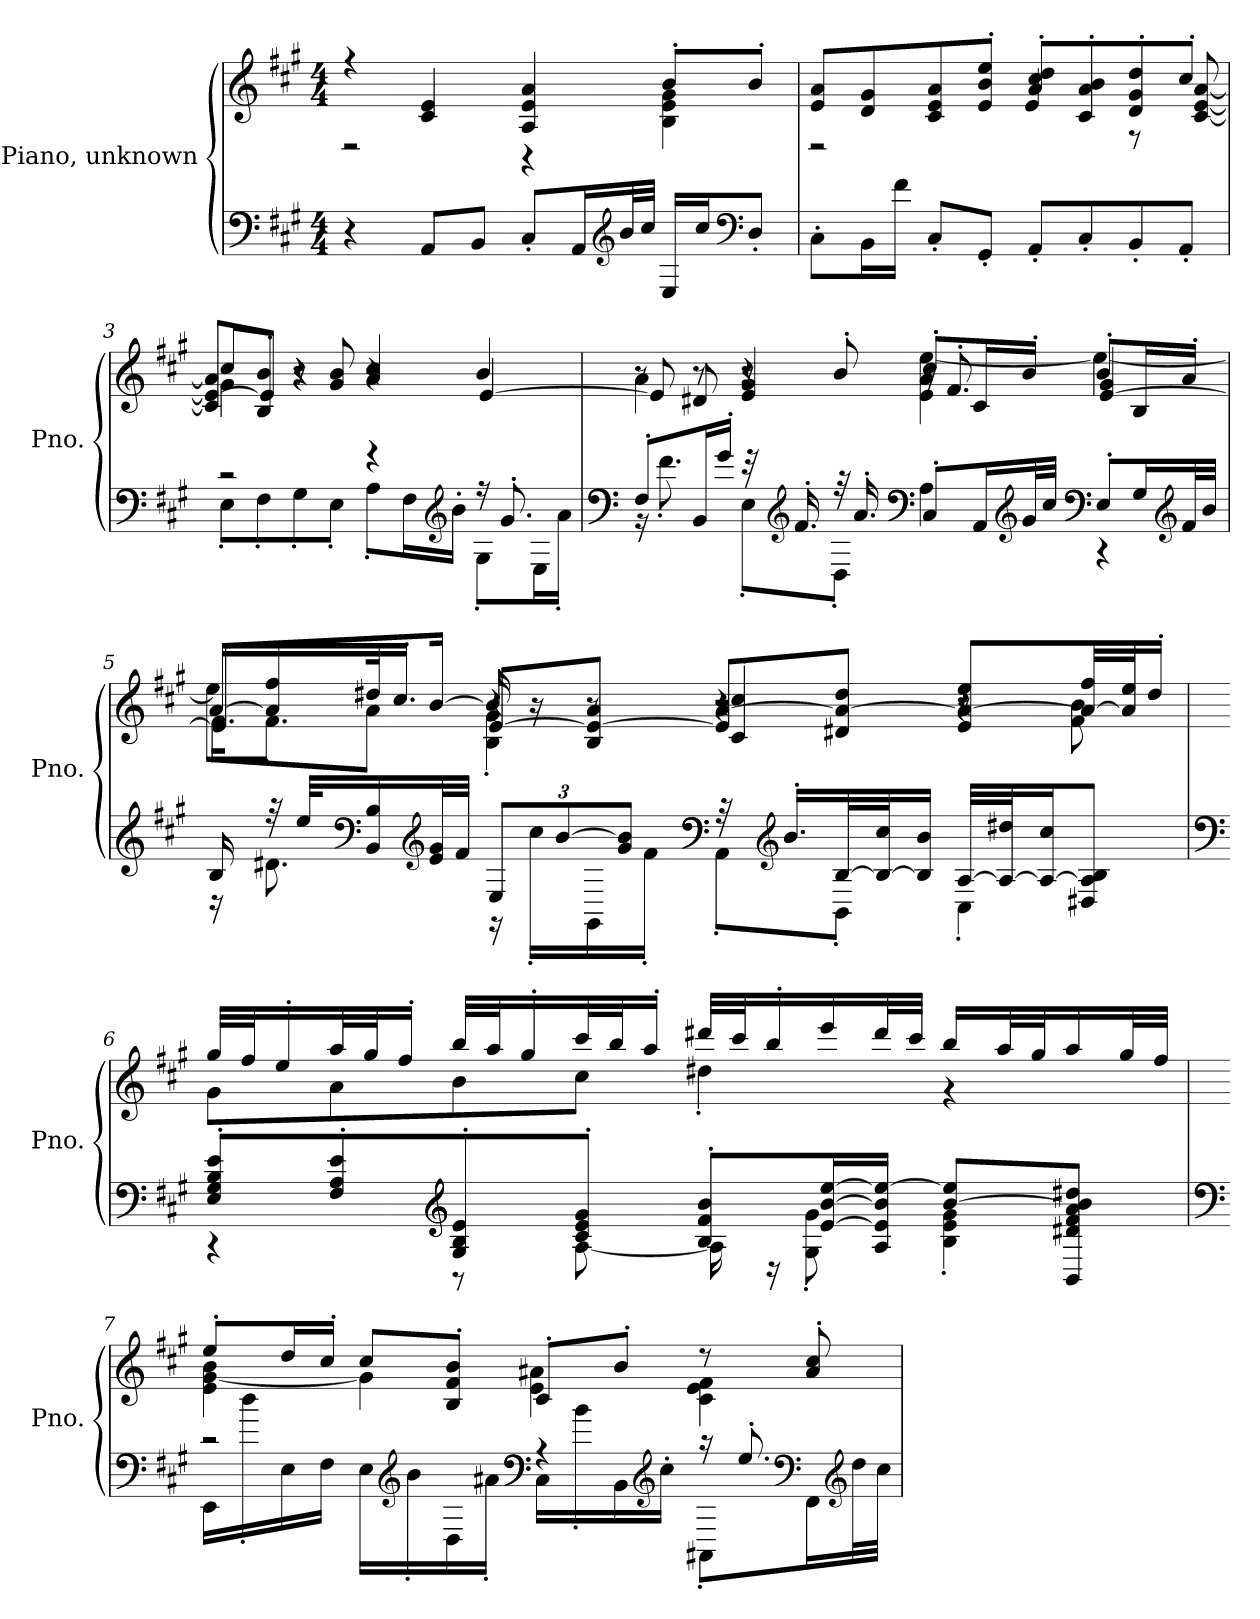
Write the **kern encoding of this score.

**kern	**kern
*part1	*part1
*staff2	*staff1
*I"Piano, unknown	*
*I'Pno.	*
*clefF4	*clefG2
*k[f#c#g#]	*k[f#c#g#]
*M4/4	*M4/4
*MM120	*MM120
=1	=1
*	*^
4r	4r	2r
8AA/L	4c#/ 4e/	.
8BB/J	.	.
8C#'/L	4A/ 4e/ 4a/	4r
16AA/L	.	.
*clefG2	*	*
32b/L	.	.
32cc#/JJJ	.	.
16E/LL	8b'/L	4B\ 4e\ 4g#\
16cc#/J	.	.
*clefF4	*	*
8D'/J	8b'/J	.
=2	=2	=2
8C#'\L	8e/ 8a/L	2r
16BB\L	8d/ 8g#/	.
16f#\JJ	.	.
8C#'/L	8c#/ 8e/ 8a/	.
8GG#'/J	8e/' 8b/' 8ee/'J	.
8AA'/L	8a/' 8cc#/' 8dd/'L	4e/
8C#'/	8c#/' 8a/' 8b/'	.
8BB'/	8d/' 8g#/' 8dd/'	8r
8AA'/J	8cc#'/J	[8c#/ [8e/ [8a/
=3	=3	=3
*^	*	*^
2r	8E'\L	8cc#/L	4g#\	8c#/] 8e/_ 8a/]L
.	8F#'\	8B/' 8b/'J	.	8e/J]
.	8G#'\	8r	4r	4r
.	8E'\J	8g#/ 8b/	.	.
4r	8A'\L	4a/ 4cc#/	2r	4r
.	16F#\L	.	.	.
*clefG2	*	*	*	*
.	16b'\JJ	.	.	.
16r	8G#'\L	4b/	.	[4e/
8.g#'/	.	.	.	.
.	16E\L	.	.	.
.	16a'\JJ	.	.	.
!!LO:LB:g=z	!!	!!
=4	=4	=4	=4	=4
*clefF4	*	*	*	*
8F#'/L	16r	8r	4a\	8e/]
.	8.f#'\	.	.	.
16BB/L	.	8d#X/	.	8r
16g#'/JJ	.	.	.	.
32r	8E'\L	8r	4r	4e/ 4g#/
*clefG2	*	*	*	*
16.f#'/	.	.	.	.
32r	8D'\J	8b'/	.	.
16.a'/	.	.	.	.
*clefF4	*	*	*	*
8C#'/L	4A\	8cc#'/L	4e\ 4a\ [4ee\	16r
.	.	.	.	8.f#'/
16AA/L	.	16c#/L	.	.
*clefG2	*	*	*	*
32g#/L	.	16b'/JJ	.	.
32cc#/JJJ	.	.	.	.
*clefF4	*	*	*	*
8E'/L	4r	8b'/L	4ee\_	[4e/ 4g#/
16G#/L	.	16B/L	.	.
*clefG2	*	*	*	*
32f#/L	.	16a'/JJ	.	.
32b/JJJ	.	.	.	.
!!LO:LB:g=z
=5	=5	=5	=5	=5
*	*	*	*	*^
16B/	16r	[16a/LL	8ee\L]	8.e/L]	16f#'\KL
32r	8.d#X\	16a/] 16ff#/	.	.	8.f#'\J
32ee/KLL	.	.	.	.	.
*clefF4	*	*	*	*	*
16BB/ 16B/	.	32dd#X/K	8a\J	.	.
.	.	16.cc#'/JJ	.	.	.
*clefG2	*	*	*	*	*
32e/ 32g#/L	.	.	.	[16b/Jk	.
32f#/JJJ	.	.	.	.	.
*Xbrackettup	*	*	*	*	*
12E/L	16r	[8e/L	4r	16b/]	4B\' 4g#\'
.	16cc#'\LL	.	.	16r	.
[12b/	.	.	.	.	.
.	16GG#\	8B/ 8e/_ 8a/J	.	8r	.
12g#/ 12b/]J	.	.	.	.	.
.	16f#'\JJ	.	.	.	.
*clefF4	*	*	*	*	*
32r	8AA'\L	8e/] [8a/L	4r	4c#/' 4cc#/'	2r
*clefG2	*	*	*	*	*
16.b'/LL	.	.	.	.	.
[32B/L	8BB'\J	8d#X/ 8a/_ 8dd#/J	.	.	.
32B/_ 32cc#/J	.	.	.	.	.
16B/] 16b/JJ	.	.	.	.	.
[32A/LLL	4C#'\	8e/ 8a/_ 8ee/L	8r	4r	.
32A/_ 32dd#X/J	.	.	.	.	.
16A/_ 16cc#/J	.	.	.	.	.
8D#X/ 8A/] 8B/J	.	32a/_ 32ff#/LL	8f#\ 8b\	.	.
.	.	32a/] 32ee/J	.	.	.
.	.	16dd#'/JJ	.	.	.
*	*	*v	*v	*v	*v
!!LO:LB:g=z
=6	=6	=6
*clefF4	*	*
*	*	*^
8E/' 8G#/' 8B/' 8e/'L	4r	32gg#/LLL	8g#\L
.	.	32ff#/J	.
.	.	16ee'/	.
8F#/' 8A/' 8e/'	.	32aa/L	8a\
.	.	32gg#/J	.
.	.	16ff#'/JJ	.
*clefG2	*	*	*
8G#/' 8B/' 8e/'	8r	32bb/LLL	8b\
.	.	32aa/J	.
.	.	16gg#'/	.
8c#/' 8e/' 8g#/'J	[8A\	32ccc#/L	8cc#\J
.	.	32bb/J	.
.	.	16aa'/JJ	.
8B/' 8f#/' 8b/'L	16A\]	32ddd#X/LLL	4dd#X'\
.	.	32ccc#/J	.
.	16r	16bb'/	.
[16e/ [16b/ [16ee/L	8G#\' 8g#\'	16eee/	.
16A/ 16e/] 16b/] 16ee/_JJ	.	32ddd#/L	.
.	.	32ccc#/JJJ	.
[8b/ 8ee/]L	4B\' 4e\' 4g#\'	16bb/LL	4r
.	.	32aa/L	.
.	.	32gg#/J	.
8BB/ 8d#X/ 8f#/ 8a/ 8b/] 8dd#X/J	.	16aa/	.
.	.	32gg#/L	.
.	.	32ff#/JJJ	.
!!LO:LB:g=z	!!
=7	=7	=7	=7
*clefF4	*	*	*
2r	16EE\LL	8ee'/L	4e\ [4g#\ 4b\
.	16dd'\	.	.
.	16E\	16dd/L	.
.	16F#\JJ	16cc#'/JJ	.
.	16E\LL	8cc#/L	4g#\]
*clefG2	*	*	*
.	16b'\	.	.
.	16D\	8B/' 8f#/' 8b/'J	.
.	16a#X'\JJ	.	.
*clefF4	*	*	*
4r	16C#\LL	8c#'/L	4e\ 4a#X\
.	16b'\	.	.
.	16BB\	8b'/J	.
*clefG2	*	*	*
.	16cc#'\JJ	.	.
16r	8AA#X'\L	8r	4c#\ 4e\ 4f#\
8.ee'/	.	.	.
*clefF4	*	*	*
.	16FF#\L	8a#/' 8cc#/'	.
*clefG2	*	*	*
.	32dd\L	.	.
.	32cc#\JJJ	.	.
*v	*v	*	*
*	*v	*v
=	=
*-	*-
